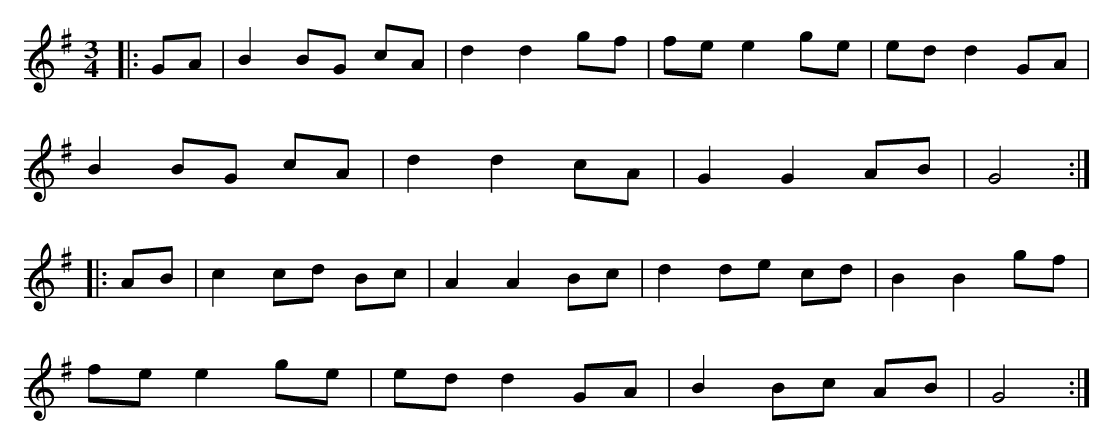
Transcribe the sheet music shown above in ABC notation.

X:1
M:3/4
K:G
|:GA | B2 BG cA | d2 d2 gf | fe e2 ge |ed d2 GA |
 B2 BG cA | d2 d2 cA | G2 G2 AB | G4 :|
|: AB | c2 cd Bc | A2 A2 Bc | d2 de cd | B2 B2 gf |
 fe e2 ge | ed d2 GA | B2 Bc AB | G4 :|
